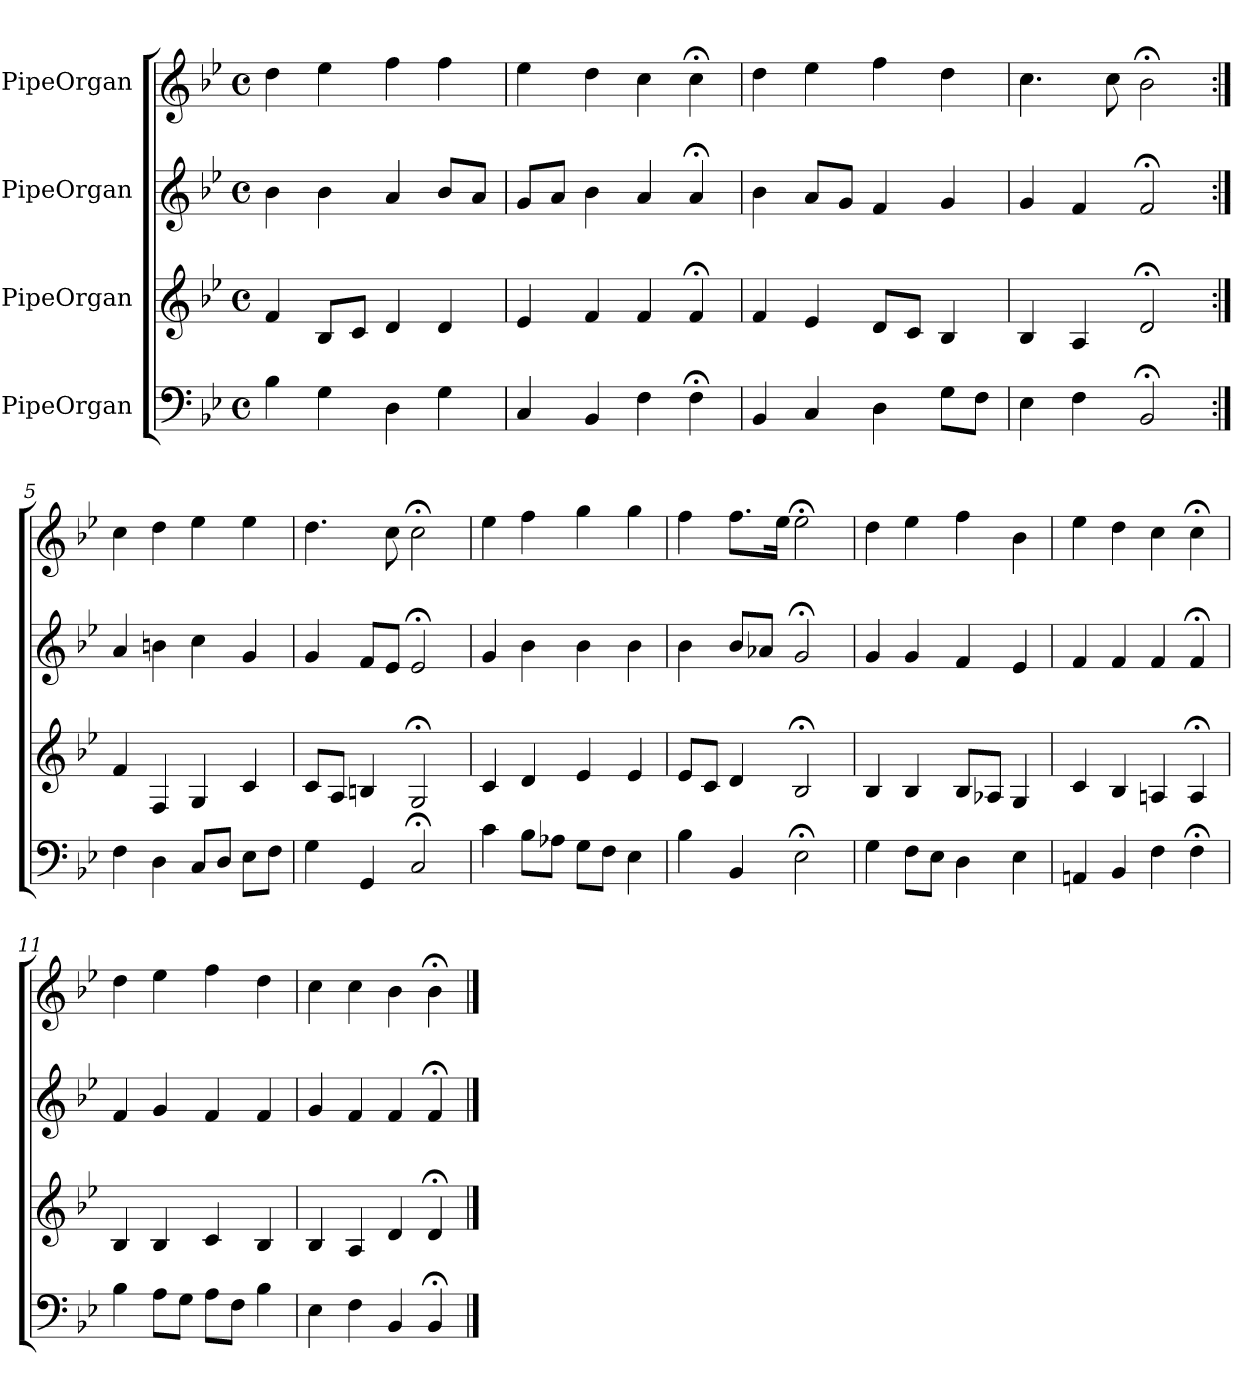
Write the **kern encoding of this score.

**kern	**kern	**kern	**kern
*part4	*part3	*part2	*part1
*staff4	*staff3	*staff2	*staff1
*I"PipeOrgan	*I"PipeOrgan	*I"PipeOrgan	*I"PipeOrgan
*k[b-e-]	*k[b-e-]	*k[b-e-]	*k[b-e-]
*B-:	*B-:	*B-:	*B-:
*M4/4	*M4/4	*M4/4	*M4/4
*met(c)	*met(c)	*met(c)	*met(c)
*MM60	*MM60	*MM60	*MM60
=1	=1	=1	=1
4B-	4f	4b-	4dd
4G	8B-L	4b-	4ee-
.	8cJ	.	.
4D	4d	4a	4ff
4G	4d	8b-L	4ff
.	.	8aJ	.
=2	=2	=2	=2
4C	4e-	8gL	4ee-
.	.	8aJ	.
4BB-	4f	4b-	4dd
4F	4f	4a	4cc
4F;<	4f;<	4a;<	4cc;<
=3	=3	=3	=3
4BB-	4f	4b-	4dd
4C	4e-	8aL	4ee-
.	.	8gJ	.
4D	8dL	4f	4ff
.	8cJ	.	.
8GL	4B-	4g	4dd
8FJ	.	.	.
=4	=4	=4	=4
4E-	4B-	4g	4.cc
4F	4A	4f	.
.	.	.	8cc
2BB-;<	2d;<	2f;<	2b-;<
=5:|!	=5:|!	=5:|!	=5:|!
4F	4f	4a	4cc
4D	4F	4bn	4dd
8CL	4G	4cc	4ee-
8DJ	.	.	.
8E-L	4c	4g	4ee-
8FJ	.	.	.
=6	=6	=6	=6
4G	8cL	4g	4.dd
.	8AJ	.	.
4GG	4Bn	8fL	.
.	.	8e-J	8cc
2C;<	2G;<	2e-;<	2cc;<
=7	=7	=7	=7
4c	4c	4g	4ee-
8B-L	4d	4b-	4ff
8A-XJ	.	.	.
8GL	4e-	4b-	4gg
8FJ	.	.	.
4E-	4e-	4b-	4gg
=8	=8	=8	=8
4B-	8e-L	4b-	4ff
.	8cJ	.	.
4BB-	4d	8b-L	8.ffL
.	.	8a-XJ	.
.	.	.	16ee-Jk
2E-;<	2B-;<	2g;<	2ee-;<
=9	=9	=9	=9
4G	4B-	4g	4dd
8FL	4B-	4g	4ee-
8E-J	.	.	.
4D	8B-L	4f	4ff
.	8A-XJ	.	.
4E-	4G	4e-	4b-
=10	=10	=10	=10
4AAn	4c	4f	4ee-
4BB-	4B-	4f	4dd
4F	4An	4f	4cc
4F;<	4A;<	4f;<	4cc;<
=11	=11	=11	=11
4B-	4B-	4f	4dd
8AL	4B-	4g	4ee-
8GJ	.	.	.
8AL	4c	4f	4ff
8FJ	.	.	.
4B-	4B-	4f	4dd
=12	=12	=12	=12
4E-	4B-	4g	4cc
4F	4A	4f	4cc
4BB-	4d	4f	4b-
4BB-;<	4d;<	4f;<	4b-;<
==	==	==	==
*-	*-	*-	*-
